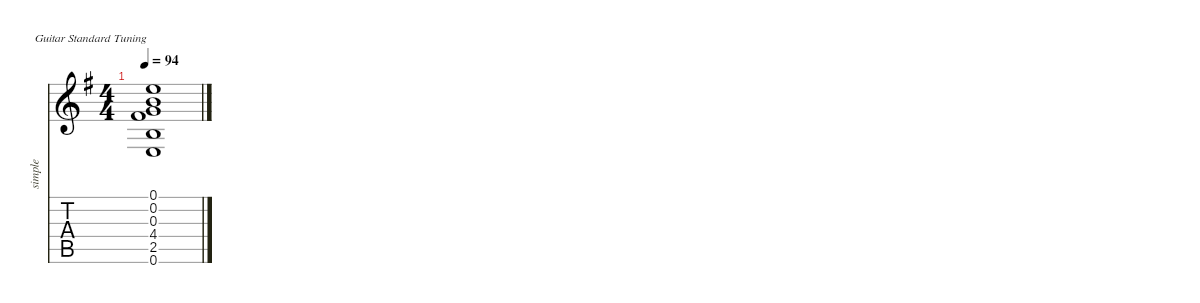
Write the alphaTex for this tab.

\defaultSystemsLayout 4
\hideDynamics
\bracketExtendMode nobrackets
\otherSystemsTrackNameOrientation horizontal
\track ("Gtrs 1,2,3 comb.-simple" "simple") {defaultSystemsLayout 8 mute instrument electricguitarclean}
\staff {score tabs}
\tuning (E4 B3 G3 D3 A2 E2)
\ts (4 4)
\tempo 94
\clef g2
\ks eminor
(0.2{t acc forcenatural} 0.3{t acc forcenatural} 4.4{t acc #} 0.1{t acc forcenatural} 0.6{t acc forcenatural} 2.5{t acc forcenatural}).1{dy f beam Down}
